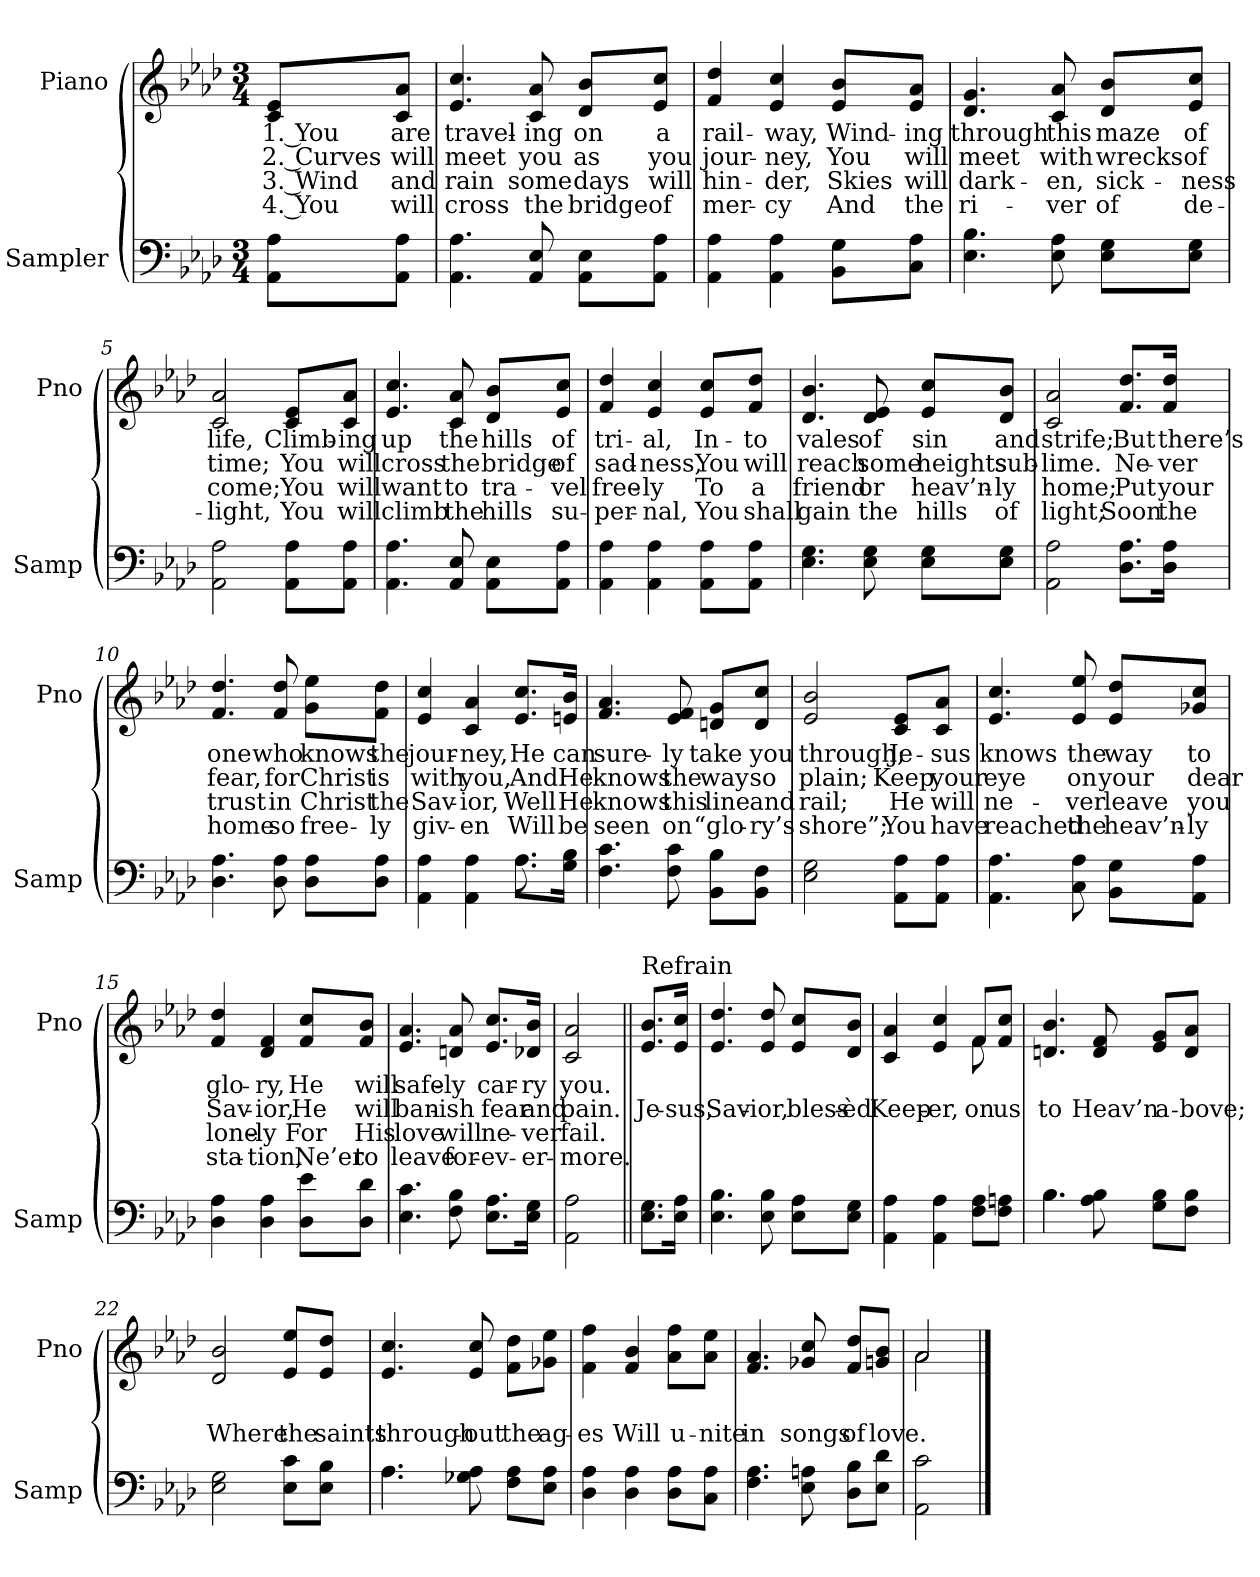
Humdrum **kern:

**kern	**kern	**text	**text	**text	**text
*part2	*part1	*part1	*part1	*part1	*part1
*staff2	*staff1	*staff1	*staff1	*staff1	*staff1
*I"Sampler	*I"Piano	*	*	*	*
*I'Samp	*I'Pno	*	*	*	*
*clefF4	*clefG2	*	*	*	*
*k[b-e-a-d-]	*k[b-e-a-d-]	*	*	*	*
*A-:	*A-:	*	*	*	*
*M3/4	*M3/4	*	*	*	*
=1	=1	=1	=1	=1	=1
8AA-\ 8A-\L	8c/ 8e-/L	1. You	2. Curves	3. Wind	4. You
8AA-\ 8A-\J	8c/ 8a-/J	are	will	and	will
=2	=2	=2	=2	=2	=2
4.AA- 4.A-	4.e- 4.cc	travel-	meet	rain	cross
8AA- 8E-	8c 8a-	-ing	you	some	the
8AA-\ 8E-\L	8d-/ 8b-/L	on	as	days	bridge
8AA-\ 8A-\J	8e-/ 8cc/J	a	you	will	of
=3	=3	=3	=3	=3	=3
4AA- 4A-	4f 4dd-	rail-	jour-	hin-	mer-
4AA- 4A-	4e- 4cc	-way,	-ney,	-der,	-cy
8BB-\ 8G\L	8e-/ 8b-/L	Wind-	You	Skies	And
8C\ 8A-\J	8e-/ 8a-/J	-ing	will	will	the
=4	=4	=4	=4	=4	=4
4.E- 4.B-	4.d- 4.g	through	meet	dark-	ri-
8E- 8A-	8c 8a-	this	with	-en,	-ver
8E-\ 8G\L	8d-/ 8b-/L	maze	wrecks	sick-	of
8E-\ 8G\J	8e-/ 8cc/J	of	of	-ness	de-
=5	=5	=5	=5	=5	=5
2AA- 2A-	2c 2a-	life,	time;	come;	-light,
8AA-\ 8A-\L	8c/ 8e-/L	Climb-	You	You	You
8AA-\ 8A-\J	8c/ 8a-/J	-ing	will	will	will
=6	=6	=6	=6	=6	=6
4.AA- 4.A-	4.e- 4.cc	up	cross	want	climb
8AA- 8E-	8c 8a-	the	the	to	the
8AA-\ 8E-\L	8d-/ 8b-/L	hills	bridge	tra-	hills
8AA-\ 8A-\J	8e-/ 8cc/J	of	of	-vel	su-
=7	=7	=7	=7	=7	=7
4AA- 4A-	4f 4dd-	tri-	sad-	free-	-per-
4AA- 4A-	4e- 4cc	-al,	-ness,	-ly	-nal,
8AA-\ 8A-\L	8e-/ 8cc/L	In-	You	To	You
8AA-\ 8A-\J	8f/ 8dd-/J	-to	will	a	shall
=8	=8	=8	=8	=8	=8
4.E- 4.G	4.d- 4.b-	vales	reach	friend	gain
8E- 8G	8d- 8e-	of	some	or	the
8E-\ 8G\L	8e-/ 8cc/L	sin	heights	heav’n-	hills
8E-\ 8G\J	8d-/ 8b-/J	and	sub-	-ly	of
=9	=9	=9	=9	=9	=9
2AA- 2A-	2c 2a-	strife;	-lime.	home;	light;
8.D-\ 8.A-\L	8.f/ 8.dd-/L	But	Ne-	Put	Soon
16D-\ 16A-\Jk	16f/ 16dd-/Jk	there’s	-ver	your	the
=10	=10	=10	=10	=10	=10
4.D- 4.A-	4.f 4.dd-	one	fear,	trust	home
8D- 8A-	8f 8dd-	who	for	in	so
8D-\ 8A-\L	8g\ 8ee-\L	knows	Christ	Christ	free-
8D-\ 8A-\J	8f\ 8dd-\J	the	is	the	-ly
=11	=11	=11	=11	=11	=11
*^	*	*	*	*	*
4AA- 4A-	2ryy	4e- 4cc	jour-	with	Sav-	giv-
4AA- 4A-	.	4c 4a-	-ney,	you,	-ior,	-en
8.A-\L	8.A-	8.e-/ 8.cc/L	He	And	Well	Will
16G\ 16B-\Jk	16ryy	16en/ 16b-/Jk	can	He	He	be
*v	*v	*	*	*	*	*
=12	=12	=12	=12	=12	=12
4.F 4.c	4.f 4.a-	sure-	knows	knows	seen
8F 8c	8e- 8f	-ly	the	this	on
8BB-\ 8B-\L	8dn/ 8g/L	take	way	line	“glo-
8BB-\ 8F\J	8d/ 8cc/J	you	so	and	-ry’s
=13	=13	=13	=13	=13	=13
2E- 2G	2e- 2b-	through;	plain;	rail;	shore”;
8AA-\ 8A-\L	8c/ 8e-/L	Je-	Keep	He	You
8AA-\ 8A-\J	8c/ 8a-/J	-sus	your	will	have
=14	=14	=14	=14	=14	=14
4.AA- 4.A-	4.e- 4.cc	knows	eye	ne-	reached
8C 8A-	8e- 8ee-	the	on	-ver	the
8BB-\ 8G\L	8e-/ 8dd-/L	way	your	leave	heav’n-
8AA-\ 8A-\J	8g-X/ 8cc/J	to	dear	you	-ly
=15	=15	=15	=15	=15	=15
4D- 4A-	4f 4dd-	glo-	Sav-	lone-	sta-
4D- 4A-	4d- 4f	-ry,	-ior,	-ly	-tion,
8D-\ 8e-\L	8f/ 8cc/L	He	He	For	Ne’er
8D-\ 8d-\J	8f/ 8b-/J	will	will	His	to
=16	=16	=16	=16	=16	=16
4.E- 4.c	4.e- 4.a-	safe-	ban-	love	leave
8F 8B-	8dn 8a-	-ly	-ish	will	for-
8.E-\ 8.A-\L	8.e-/ 8.cc/L	car-	fear	ne-	-ev-
16E-\ 16G\Jk	16d-X/ 16b-/Jk	-ry	and	-ver	-er-
=17	=17	=17	=17	=17	=17
2AA- 2A-	2c 2a-	you.	pain.	fail.	-more.
=18||	=18||	=18||	=18||	=18||	=18||
!	!LO:TX:t=Refrain	!	!	!	!
8.E-\ 8.G\L	8.e-/ 8.b-/L	.	Je-	.	.
16E-\ 16A-\Jk	16e-/ 16cc/Jk	.	-sus,	.	.
=19	=19	=19	=19	=19	=19
4.E- 4.B-	4.e- 4.dd-	.	Sav-	.	.
8E- 8B-	8e- 8dd-	.	-ior,	.	.
8E-\ 8A-\L	8e-/ 8cc/L	.	bless-	.	.
8E-\ 8G\J	8d-/ 8b-/J	.	-èd	.	.
=20	=20	=20	=20	=20	=20
*	*^	*	*	*	*
4AA- 4A-	4c 4a-	2ryy	.	Keep-	.	.
4AA- 4A-	4e- 4cc	.	.	-er,	.	.
8F\ 8A-\L	8f/L	8f	.	on	.	.
8F\ 8An\J	8f/ 8cc/J	8ryy	.	us	.	.
*	*v	*v	*	*	*	*
=21	=21	=21	=21	=21	=21
*^	*	*	*	*	*
4.B-\	4.B-	4.dn 4.b-	.	to	.	.
8A- 8B-	4.ryy	8d 8f	.	Heav’n	.	.
8G\ 8B-\L	.	8e-/ 8g/L	.	a-	.	.
8F\ 8B-\J	.	8d/ 8a-/J	.	-bove;	.	.
*v	*v	*	*	*	*	*
=22	=22	=22	=22	=22	=22
2E- 2G	2d- 2b-	.	Where	.	.
8E-\ 8c\L	8e-/ 8ee-/L	.	the	.	.
8E-\ 8B-\J	8e-/ 8dd-/J	.	saints	.	.
=23	=23	=23	=23	=23	=23
*^	*	*	*	*	*
4.A-\	4.A-	4.e- 4.cc	.	through-	.	.
8G-X 8A-	4.ryy	8e- 8cc	.	-out	.	.
8F\ 8A-\L	.	8f\ 8dd-\L	.	the	.	.
8E-\ 8A-\J	.	8g-X\ 8ee-\J	.	ag-	.	.
*v	*v	*	*	*	*	*
=24	=24	=24	=24	=24	=24
4D- 4A-	4f 4ff	.	-es	.	.
4D- 4A-	4f 4b-	.	Will	.	.
8D-\ 8A-\L	8a-\ 8ff\L	.	u-	.	.
8C\ 8A-\J	8a-\ 8ee-\J	.	-nite	.	.
=25	=25	=25	=25	=25	=25
4.F 4.A-	4.f 4.a-	.	in	.	.
8E- 8An	8g-X 8cc	.	songs	.	.
8D-\ 8B-\L	8f/ 8dd-/L	.	of	.	.
8E-\ 8d-\J	8gn/ 8b-/J	.	love.	.	.
=26	=26	=26	=26	=26	=26
*	*^	*	*	*	*
2AA- 2c	2a-/	2a-	.	.	.	.
*	*v	*v	*	*	*	*
==	==	==	==	==	==
*-	*-	*-	*-	*-	*-
